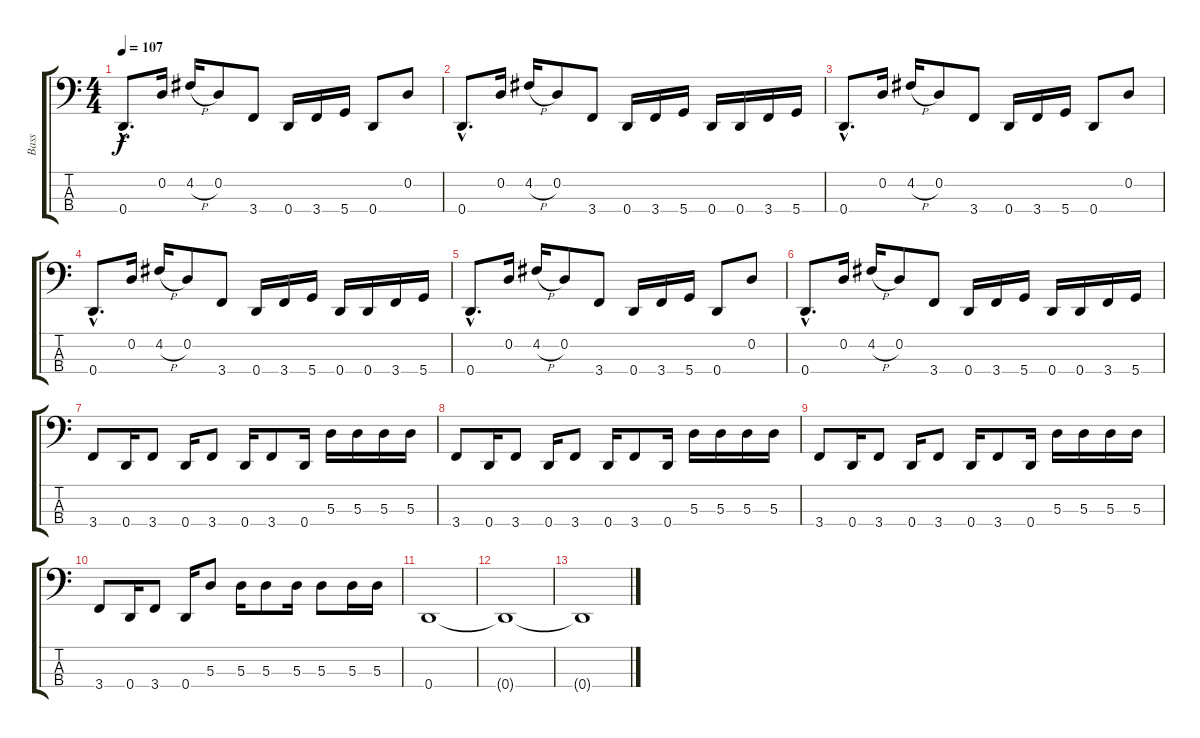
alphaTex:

\track ("Bass" "Bass") {instrument electricbasspick}
\staff {score tabs}
\tuning (G2 D2 A1 D1) {hide}
\ts (4 4)
\tempo 107
\clef f4
\ks c
0.4{hac}.8{d dy f} 0.2.16 4.2{h}.16 0.2.8 3.4.8 0.4.16 3.4.16 5.4.16 0.4.8 0.2.8 |
0.4{hac}.8{d} 0.2.16 4.2{h}.16 0.2.8 3.4.8 0.4.16 3.4.16 5.4.16 0.4.16 0.4.16 3.4.16 5.4.16 |
0.4{hac}.8{d} 0.2.16 4.2{h}.16 0.2.8 3.4.8 0.4.16 3.4.16 5.4.16 0.4.8 0.2.8 |
0.4{hac}.8{d} 0.2.16 4.2{h}.16 0.2.8 3.4.8 0.4.16 3.4.16 5.4.16 0.4.16 0.4.16 3.4.16 5.4.16 |
0.4{hac}.8{d} 0.2.16 4.2{h}.16 0.2.8 3.4.8 0.4.16 3.4.16 5.4.16 0.4.8 0.2.8 |
0.4{hac}.8{d} 0.2.16 4.2{h}.16 0.2.8 3.4.8 0.4.16 3.4.16 5.4.16 0.4.16 0.4.16 3.4.16 5.4.16 |
3.4.8 0.4.16 3.4.8 0.4.16 3.4.8 0.4.16 3.4.8 0.4.16 5.3.16 5.3.16 5.3.16 5.3.16 |
3.4.8 0.4.16 3.4.8 0.4.16 3.4.8 0.4.16 3.4.8 0.4.16 5.3.16 5.3.16 5.3.16 5.3.16 |
3.4.8 0.4.16 3.4.8 0.4.16 3.4.8 0.4.16 3.4.8 0.4.16 5.3.16 5.3.16 5.3.16 5.3.16 |
3.4.8 0.4.16 3.4.8 0.4.16 5.3.8 5.3.16 5.3.8 5.3.16 5.3.8 5.3.16 5.3.16 |
0.4.1 |
0.4{t}.1 |
0.4{t}.1
